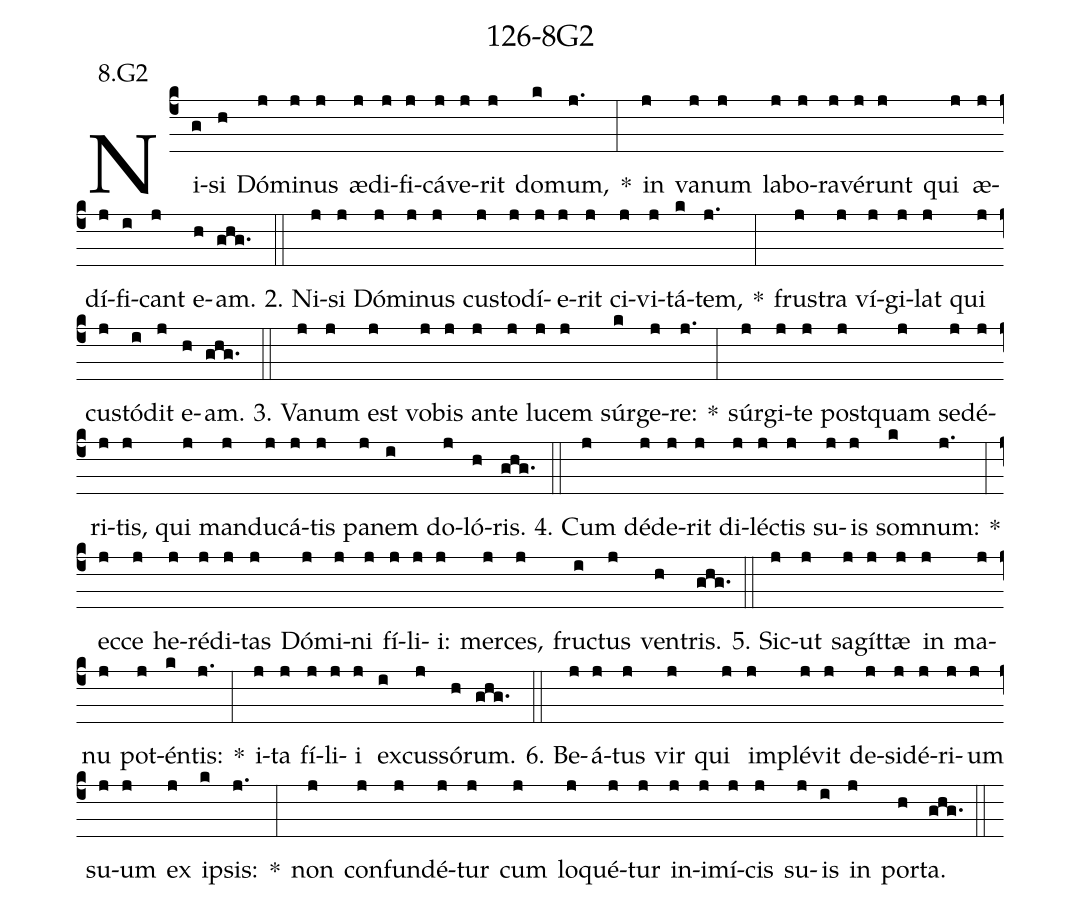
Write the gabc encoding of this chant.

name: 126-8G2;
annotation: 8.G2;
%%
(c4)Ni(g)si(h) Dó(j)mi(j)nus(j) æ(j)di(j)fi(j)cá(j)ve(j)rit(j) do(k)mum,(j.) *(:) in(j) va(j)num(j) la(j)bo(j)ra(j)vé(j)runt(j) qui(j) æ(j)dí(j)fi(i)cant(j) e(h)am.(ghg.) (::)
2. Ni(j)si(j) Dó(j)mi(j)nus(j) cus(j)to(j)dí(j)e(j)rit(j) ci(j)vi(j)tá(k)tem,(j.) *(:) frus(j)tra(j) ví(j)gi(j)lat(j) qui(j) cus(j)tó(i)dit(j) e(h)am.(ghg.) (::)
3. Va(j)num(j) est(j) vo(j)bis(j) an(j)te(j) lu(j)cem(j) súr(k)ge(j)re:(j.) *(:) súr(j)gi(j)te(j) post(j)quam(j) se(j)dé(j)ri(j)tis,(j) qui(j) man(j)du(j)cá(j)tis(j) pa(j)nem(i) do(j)ló(h)ris.(ghg.) (::)
4. Cum(j) dé(j)de(j)rit(j) di(j)léc(j)tis(j) su(j)is(j) som(k)num:(j.) *(:) ec(j)ce(j) he(j)ré(j)di(j)tas(j) Dó(j)mi(j)ni(j) fí(j)li(j)i:(j) mer(j)ces,(j) fruc(i)tus(j) ven(h)tris.(ghg.) (::)
5. Sic(j)ut(j) sa(j)gít(j)tæ(j) in(j) ma(j)nu(j) pot(j)én(k)tis:(j.) *(:) i(j)ta(j) fí(j)li(j)i(j) ex(i)cus(j)só(h)rum.(ghg.) (::)
6. Be(j)á(j)tus(j) vir(j) qui(j) im(j)plé(j)vit(j) de(j)si(j)dé(j)ri(j)um(j) su(j)um(j) ex(j) ip(k)sis:(j.) *(:) non(j) con(j)fun(j)dé(j)tur(j) cum(j) lo(j)qué(j)tur(j) in(j)i(j)mí(j)cis(j) su(j)is(i) in(j) por(h)ta.(ghg.) (::)
